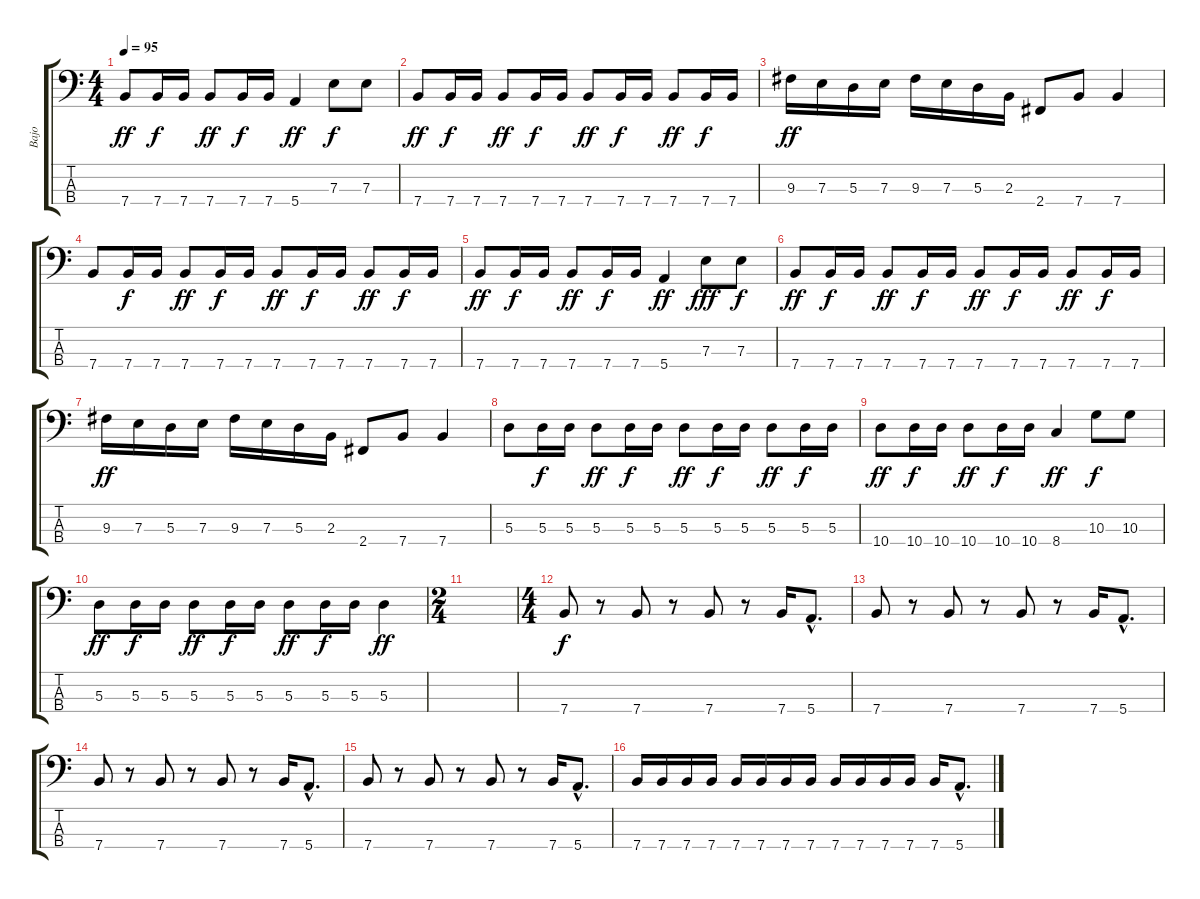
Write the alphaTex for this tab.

\track ("Bajo" "Bajo") {instrument electricbassfinger}
\staff {score tabs}
\tuning (G2 D2 A1 E1) {hide}
\ts (4 4)
\tempo 95
\clef f4
\ks c
7.4.8{dy ff} 7.4.16{dy f} 7.4.16 7.4.8{dy ff} 7.4.16{dy f} 7.4.16 5.4.4{dy ff} 7.3.8{dy f} 7.3.8 |
7.4.8{dy ff} 7.4.16{dy f} 7.4.16 7.4.8{dy ff} 7.4.16{dy f} 7.4.16 7.4.8{dy ff} 7.4.16{dy f} 7.4.16 7.4.8{dy ff} 7.4.16{dy f} 7.4.16 |
9.3.16{dy ff} 7.3.16 5.3.16 7.3.16 9.3.16 7.3.16 5.3.16 2.3.16 2.4.8 7.4.8 7.4.4 |
7.4.8 7.4.16{dy f} 7.4.16 7.4.8{dy ff} 7.4.16{dy f} 7.4.16 7.4.8{dy ff} 7.4.16{dy f} 7.4.16 7.4.8{dy ff} 7.4.16{dy f} 7.4.16 |
7.4.8{dy ff} 7.4.16{dy f} 7.4.16 7.4.8{dy ff} 7.4.16{dy f} 7.4.16 5.4.4{dy ff} 7.3.8{dy fff} 7.3.8{dy f} |
7.4.8{dy ff} 7.4.16{dy f} 7.4.16 7.4.8{dy ff} 7.4.16{dy f} 7.4.16 7.4.8{dy ff} 7.4.16{dy f} 7.4.16 7.4.8{dy ff} 7.4.16{dy f} 7.4.16 |
9.3.16{dy ff} 7.3.16 5.3.16 7.3.16 9.3.16 7.3.16 5.3.16 2.3.16 2.4.8 7.4.8 7.4.4 |
5.3.8 5.3.16{dy f} 5.3.16 5.3.8{dy ff} 5.3.16{dy f} 5.3.16 5.3.8{dy ff} 5.3.16{dy f} 5.3.16 5.3.8{dy ff} 5.3.16{dy f} 5.3.16 |
10.4.8{dy ff} 10.4.16{dy f} 10.4.16 10.4.8{dy ff} 10.4.16{dy f} 10.4.16 8.4.4{dy ff} 10.3.8{dy f} 10.3.8 |
5.3.8{dy ff} 5.3.16{dy f} 5.3.16 5.3.8{dy ff} 5.3.16{dy f} 5.3.16 5.3.8{dy ff} 5.3.16{dy f} 5.3.16 5.3.4{dy ff} |
\ts (2 4)
|
\ts (4 4)
7.4.8{dy f} r.8 7.4.8 r.8 7.4.8 r.8 7.4.16 5.4{hac}.8{d} |
7.4.8 r.8 7.4.8 r.8 7.4.8 r.8 7.4.16 5.4{hac}.8{d} |
7.4.8 r.8 7.4.8 r.8 7.4.8 r.8 7.4.16 5.4{hac}.8{d} |
7.4.8 r.8 7.4.8 r.8 7.4.8 r.8 7.4.16 5.4{hac}.8{d} |
7.4.16 7.4.16 7.4.16 7.4.16 7.4.16 7.4.16 7.4.16 7.4.16 7.4.16 7.4.16 7.4.16 7.4.16 7.4.16 5.4{hac}.8{d}
